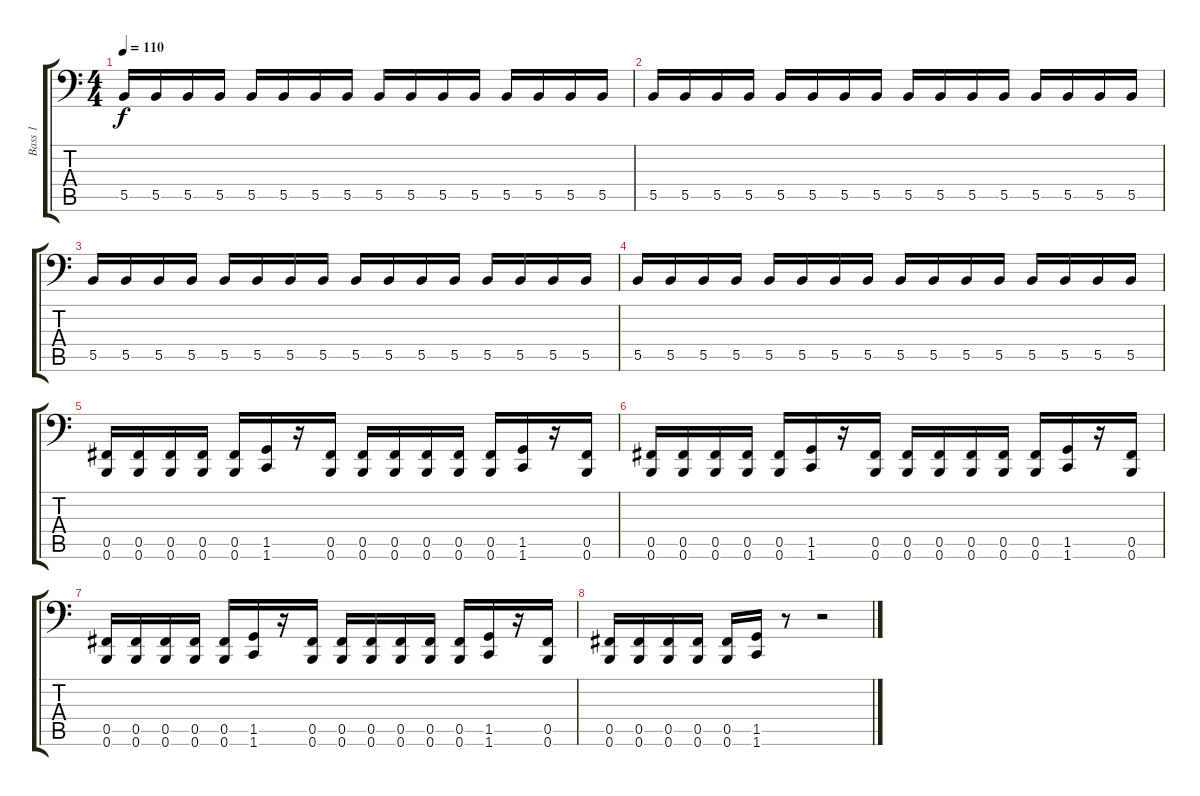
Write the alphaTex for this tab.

\track ("Bass 1" "Bass 1") {instrument electricbasspick}
\staff {score tabs}
\tuning (Db3 Ab2 E2 B1 Gb1 B0) {hide}
\ts (4 4)
\tempo 110
\clef f4
\ks c
5.5.16{dy f} 5.5.16 5.5.16 5.5.16 5.5.16 5.5.16 5.5.16 5.5.16 5.5.16 5.5.16 5.5.16 5.5.16 5.5.16 5.5.16 5.5.16 5.5.16 |
5.5.16 5.5.16 5.5.16 5.5.16 5.5.16 5.5.16 5.5.16 5.5.16 5.5.16 5.5.16 5.5.16 5.5.16 5.5.16 5.5.16 5.5.16 5.5.16 |
5.5.16 5.5.16 5.5.16 5.5.16 5.5.16 5.5.16 5.5.16 5.5.16 5.5.16 5.5.16 5.5.16 5.5.16 5.5.16 5.5.16 5.5.16 5.5.16 |
5.5.16 5.5.16 5.5.16 5.5.16 5.5.16 5.5.16 5.5.16 5.5.16 5.5.16 5.5.16 5.5.16 5.5.16 5.5.16 5.5.16 5.5.16 5.5.16 |
(0.5 0.6).16 (0.5 0.6).16 (0.5 0.6).16 (0.5 0.6).16 (0.5 0.6).16 (1.5 1.6).16 r.16 (0.5 0.6).16 (0.5 0.6).16 (0.5 0.6).16 (0.5 0.6).16 (0.5 0.6).16 (0.5 0.6).16 (1.5 1.6).16 r.16 (0.5 0.6).16 |
(0.5 0.6).16 (0.5 0.6).16 (0.5 0.6).16 (0.5 0.6).16 (0.5 0.6).16 (1.5 1.6).16 r.16 (0.5 0.6).16 (0.5 0.6).16 (0.5 0.6).16 (0.5 0.6).16 (0.5 0.6).16 (0.5 0.6).16 (1.5 1.6).16 r.16 (0.5 0.6).16 |
(0.5 0.6).16 (0.5 0.6).16 (0.5 0.6).16 (0.5 0.6).16 (0.5 0.6).16 (1.5 1.6).16 r.16 (0.5 0.6).16 (0.5 0.6).16 (0.5 0.6).16 (0.5 0.6).16 (0.5 0.6).16 (0.5 0.6).16 (1.5 1.6).16 r.16 (0.5 0.6).16 |
(0.5 0.6).16 (0.5 0.6).16 (0.5 0.6).16 (0.5 0.6).16 (0.5 0.6).16 (1.5 1.6).16 r.8 r.2
